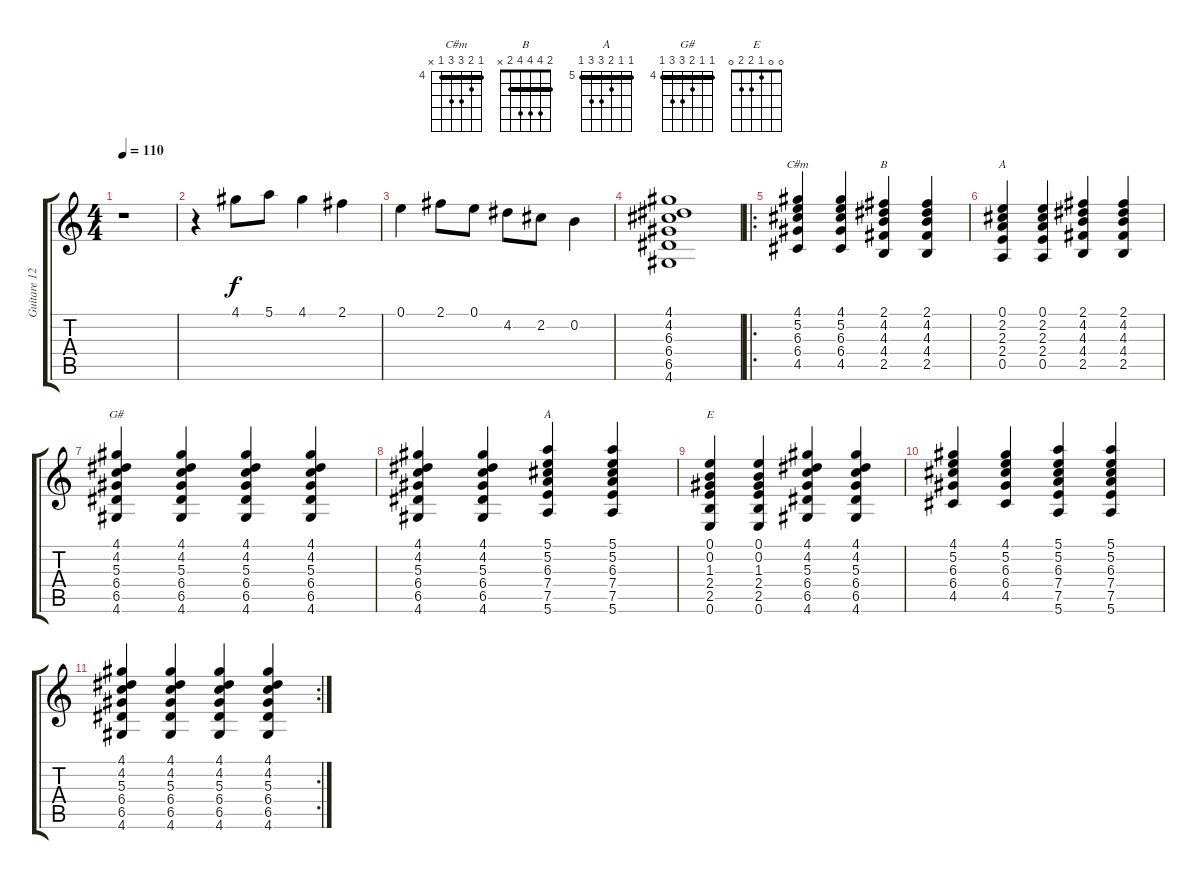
\track ("Guitare 12 cordes" "Guitare 12") {instrument acousticguitarnylon}
\staff {score tabs}
\tuning (E4 B3 G3 D3 A2 E2) {hide}
\chord ("C#m" 4 5 6 6 4 x) {firstfret 4 barre 4}
\chord ("B" 2 4 4 4 2 x) {barre 2}
\chord ("A" 0 2 2 2 0 x)
\chord ("G#" 4 4 5 6 6 4) {firstfret 4 barre 4}
\chord ("A" 5 5 6 7 7 5) {firstfret 5 barre 5}
\chord ("E" 0 0 1 2 2 0)
\ts (4 4)
\tempo 110
\clef g2
\ks c
r.1{dy f instrument acousticguitarnylon} |
r.4 4.1.8 5.1.8 4.1.4 2.1.4 |
0.1.4 2.1.8 0.1.8 4.2.8 2.2.8 0.2.4 |
(4.1 4.2 6.3 6.4 6.5 4.6).1 |
\ro
(4.1 5.2 6.3 6.4 4.5).4{ch "C#m"} (4.1 5.2 6.3 6.4 4.5).4 (2.1 4.2 4.3 4.4 2.5).4{ch "B"} (2.1 4.2 4.3 4.4 2.5).4 |
(0.1 2.2 2.3 2.4 0.5).4{ch "A"} (0.1 2.2 2.3 2.4 0.5).4 (2.1 4.2 4.3 4.4 2.5).4 (2.1 4.2 4.3 4.4 2.5).4 |
(4.1 4.2 5.3 6.4 6.5 4.6).4{ch "G#"} (4.1 4.2 5.3 6.4 6.5 4.6).4 (4.1 4.2 5.3 6.4 6.5 4.6).4 (4.1 4.2 5.3 6.4 6.5 4.6).4 |
(4.1 4.2 5.3 6.4 6.5 4.6).4 (4.1 4.2 5.3 6.4 6.5 4.6).4 (5.1 5.2 6.3 7.4 7.5 5.6).4{ch "A"} (5.1 5.2 6.3 7.4 7.5 5.6).4 |
(0.1 0.2 1.3 2.4 2.5 0.6).4{ch "E"} (0.1 0.2 1.3 2.4 2.5 0.6).4 (4.1 4.2 5.3 6.4 6.5 4.6).4 (4.1 4.2 5.3 6.4 6.5 4.6).4 |
(4.1 5.2 6.3 6.4 4.5).4 (4.1 5.2 6.3 6.4 4.5).4 (5.1 5.2 6.3 7.4 7.5 5.6).4 (5.1 5.2 6.3 7.4 7.5 5.6).4 |
\rc 2
(4.1 4.2 5.3 6.4 6.5 4.6).4 (4.1 4.2 5.3 6.4 6.5 4.6).4 (4.1 4.2 5.3 6.4 6.5 4.6).4 (4.1 4.2 5.3 6.4 6.5 4.6).4
